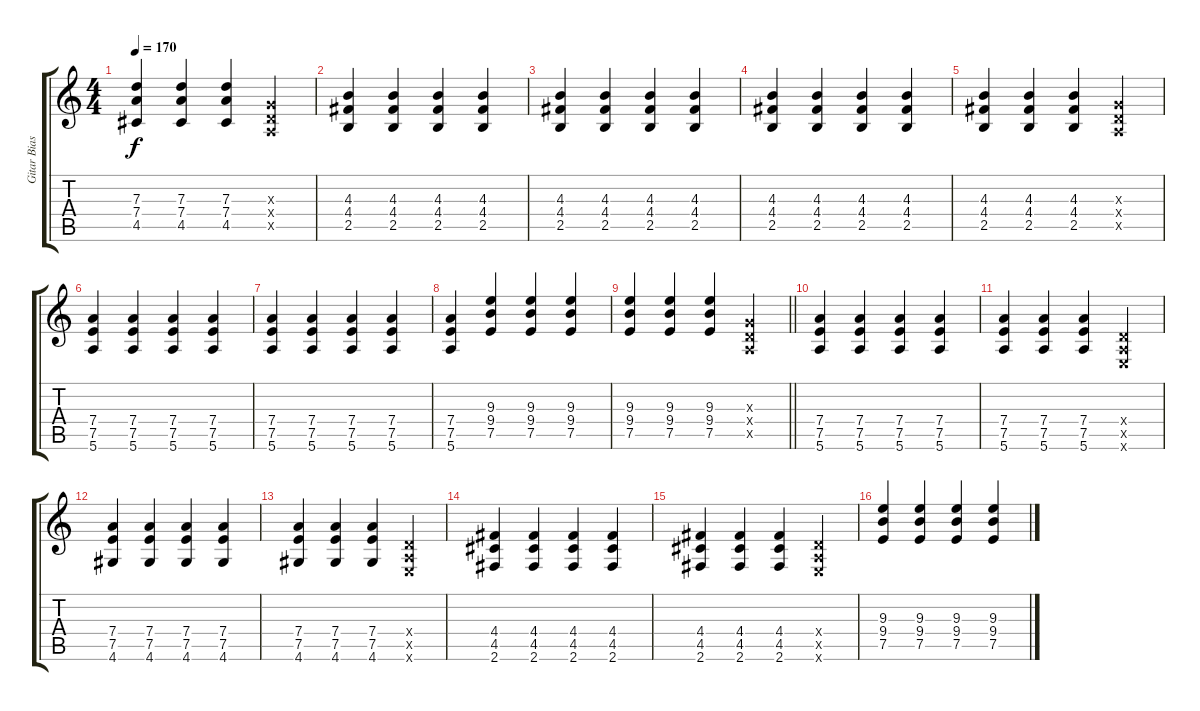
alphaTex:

\track ("Gitar Biasa2 Ja Ba" "Gitar Bias") {instrument overdrivenguitar}
\staff {score tabs}
\tuning (E4 B3 G3 D3 A2 E2) {hide}
\ts (4 4)
\tempo 170
\clef g2
\ks c
(7.3 7.4 4.5).4{dy f} (7.3 7.4 4.5).4 (7.3 7.4 4.5).4 (0.3{x} 0.4{x} 0.5{x}).4 |
(4.3 4.4 2.5).4 (4.3 4.4 2.5).4 (4.3 4.4 2.5).4 (4.3 4.4 2.5).4 |
(4.3 4.4 2.5).4 (4.3 4.4 2.5).4 (4.3 4.4 2.5).4 (4.3 4.4 2.5).4 |
(4.3 4.4 2.5).4 (4.3 4.4 2.5).4 (4.3 4.4 2.5).4 (4.3 4.4 2.5).4 |
(4.3 4.4 2.5).4 (4.3 4.4 2.5).4 (4.3 4.4 2.5).4 (0.3{x} 0.4{x} 0.5{x}).4 |
(7.4 7.5 5.6).4 (7.4 7.5 5.6).4 (7.4 7.5 5.6).4 (7.4 7.5 5.6).4 |
(7.4 7.5 5.6).4 (7.4 7.5 5.6).4 (7.4 7.5 5.6).4 (7.4 7.5 5.6).4 |
(7.4 7.5 5.6).4 (9.3 9.4 7.5).4 (9.3 9.4 7.5).4 (9.3 9.4 7.5).4 |
\barLineRight lightlight
(9.3 9.4 7.5).4 (9.3 9.4 7.5).4 (9.3 9.4 7.5).4 (0.3{x} 0.4{x} 0.5{x}).4 |
(7.4 7.5 5.6).4 (7.4 7.5 5.6).4 (7.4 7.5 5.6).4 (7.4 7.5 5.6).4 |
(7.4 7.5 5.6).4 (7.4 7.5 5.6).4 (7.4 7.5 5.6).4 (0.4{x} 0.5{x} 0.6{x}).4 |
(7.4 7.5 4.6).4 (7.4 7.5 4.6).4 (7.4 7.5 4.6).4 (7.4 7.5 4.6).4 |
(7.4 7.5 4.6).4 (7.4 7.5 4.6).4 (7.4 7.5 4.6).4 (0.4{x} 0.5{x} 0.6{x}).4 |
(4.4 4.5 2.6).4 (4.4 4.5 2.6).4 (4.4 4.5 2.6).4 (4.4 4.5 2.6).4 |
(4.4 4.5 2.6).4 (4.4 4.5 2.6).4 (4.4 4.5 2.6).4 (0.4{x} 0.5{x} 0.6{x}).4 |
(9.3 9.4 7.5).4 (9.3 9.4 7.5).4 (9.3 9.4 7.5).4 (9.3 9.4 7.5).4
